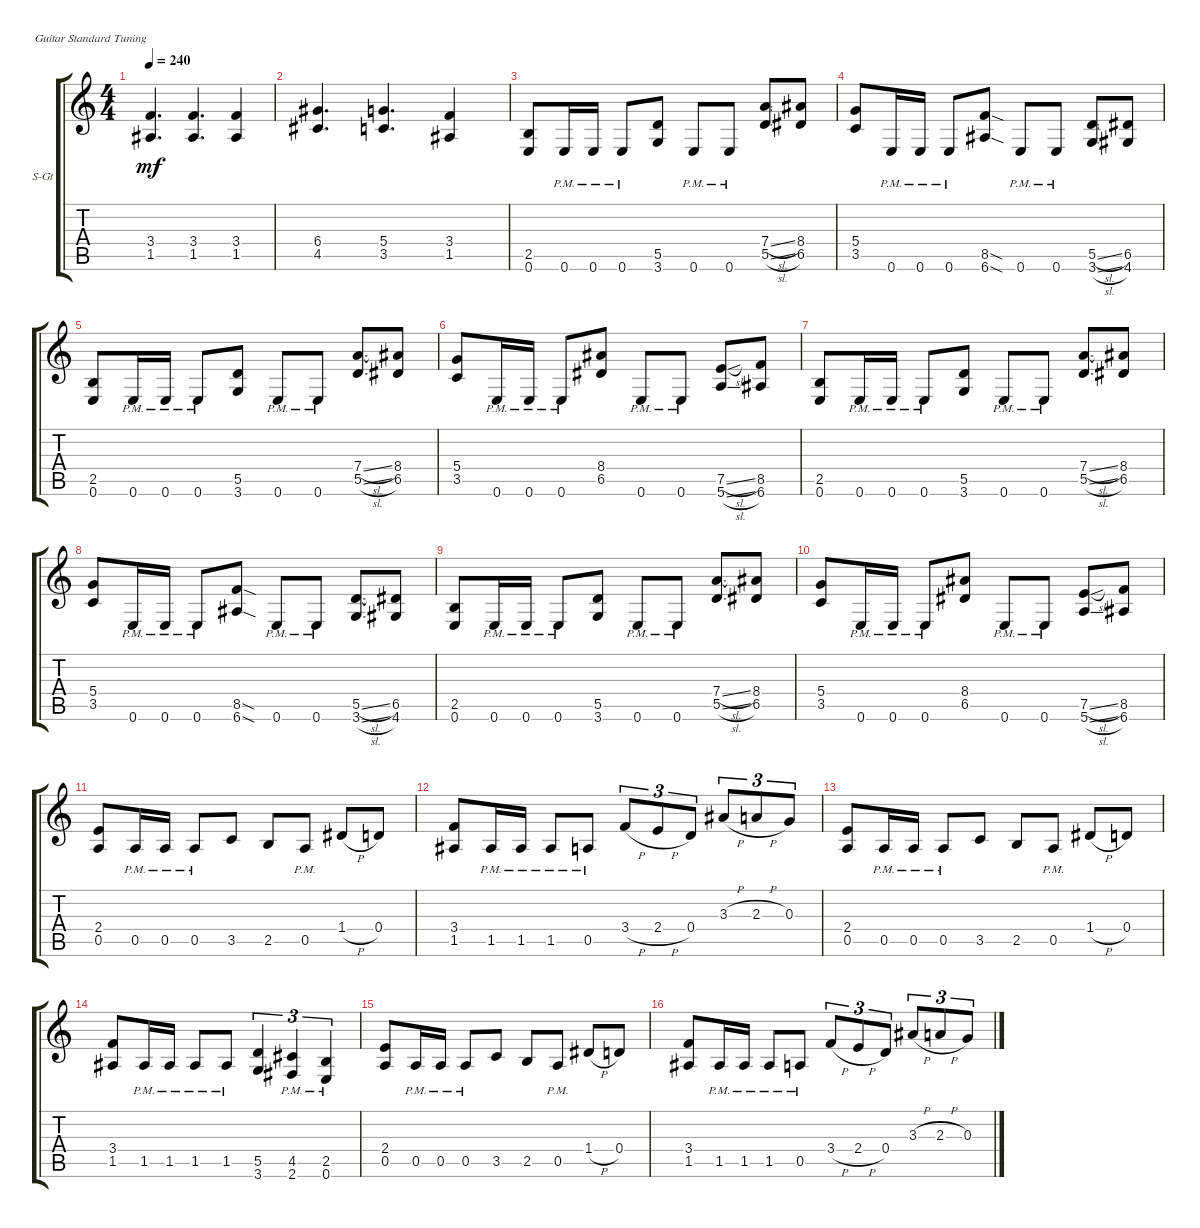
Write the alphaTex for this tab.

\defaultSystemsLayout 4
\bracketExtendMode groupsimilarinstruments
\firstSystemTrackNameOrientation horizontal
\otherSystemsTrackNameOrientation horizontal
\track ("Steel Guitar" "S-Gt") {instrument acousticguitarsteel}
\staff {score tabs}
\tuning (E4 B3 G3 D3 A2 E2)
\ts (4 4)
\tempo 240
\clef g2
\ks c
(1.5 3.4).4{d dy mf} (1.5 3.4).4{d} (1.5 3.4).4 |
(4.5 6.4).4{d} (3.5 5.4).4{d} (1.5 3.4).4 |
(0.6 2.5).8 0.6{pm}.16 0.6{pm}.16 0.6{pm}.8 (3.6 5.5).8 0.6{pm}.8 0.6{pm}.8 (5.5{sl} 7.4{sl}).8 (6.5 8.4).8 |
(3.5 5.4).8 0.6{pm}.16 0.6{pm}.16 0.6{pm}.8 (6.6{sod} 8.5{sod}).8 0.6{pm}.8 0.6{pm}.8 (3.6{sl} 5.5{sl}).8 (4.6 6.5).8 |
(0.6 2.5).8 0.6{pm}.16 0.6{pm}.16 0.6{pm}.8 (3.6 5.5).8 0.6{pm}.8 0.6{pm}.8 (5.5{sl} 7.4{sl}).8 (6.5 8.4).8 |
(3.5 5.4).8 0.6{pm}.16 0.6{pm}.16 0.6{pm}.8 (6.5 8.4).8 0.6{pm}.8 0.6{pm}.8 (5.6{sl} 7.5{sl}).8 (6.6 8.5).8 |
(0.6 2.5).8 0.6{pm}.16 0.6{pm}.16 0.6{pm}.8 (3.6 5.5).8 0.6{pm}.8 0.6{pm}.8 (5.5{sl} 7.4{sl}).8 (6.5 8.4).8 |
(3.5 5.4).8 0.6{pm}.16 0.6{pm}.16 0.6{pm}.8 (6.6{sod} 8.5{sod}).8 0.6{pm}.8 0.6{pm}.8 (3.6{sl} 5.5{sl}).8 (4.6 6.5).8 |
(0.6 2.5).8 0.6{pm}.16 0.6{pm}.16 0.6{pm}.8 (3.6 5.5).8 0.6{pm}.8 0.6{pm}.8 (5.5{sl} 7.4{sl}).8 (6.5 8.4).8 |
(3.5 5.4).8 0.6{pm}.16 0.6{pm}.16 0.6{pm}.8 (6.5 8.4).8 0.6{pm}.8 0.6{pm}.8 (5.6{sl} 7.5{sl}).8 (6.6 8.5).8 |
(0.5 2.4).8 0.5{pm}.16 0.5{pm}.16 0.5{pm}.8 3.5.8 2.5.8 0.5{pm}.8 1.4{h}.8 0.4.8 |
(1.5 3.4).8 1.5{pm}.16 1.5{pm}.16 1.5{pm}.8 0.5{pm}.8 3.4{h}.8{tu (3 2)} 2.4{h}.8{tu (3 2)} 0.4.8{tu (3 2)} 3.3{h}.8{tu (3 2)} 2.3{h}.8{tu (3 2)} 0.3.8{tu (3 2)} |
(0.5 2.4).8 0.5{pm}.16 0.5{pm}.16 0.5{pm}.8 3.5.8 2.5.8 0.5{pm}.8 1.4{h}.8 0.4.8 |
(1.5 3.4).8 1.5{pm}.16 1.5{pm}.16 1.5{pm}.8 1.5{pm}.8 (3.6 5.5).4{tu (3 2)} (2.6{pm} 4.5{pm}).4{tu (3 2)} (0.6{pm} 2.5{pm}).4{tu (3 2)} |
(0.5 2.4).8 0.5{pm}.16 0.5{pm}.16 0.5{pm}.8 3.5.8 2.5.8 0.5{pm}.8 1.4{h}.8 0.4.8 |
(1.5 3.4).8 1.5{pm}.16 1.5{pm}.16 1.5{pm}.8 0.5{pm}.8 3.4{h}.8{tu (3 2)} 2.4{h}.8{tu (3 2)} 0.4.8{tu (3 2)} 3.3{h}.8{tu (3 2)} 2.3{h}.8{tu (3 2)} 0.3.8{tu (3 2)}
